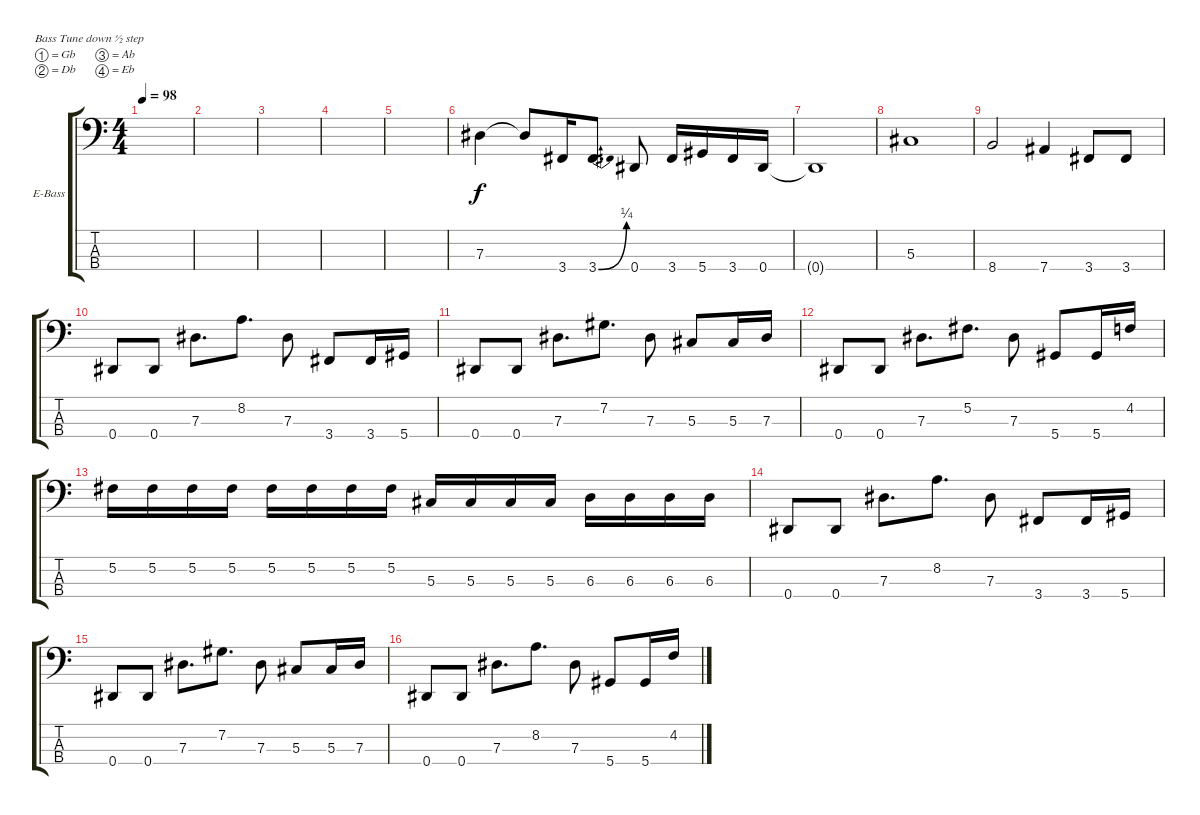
\bracketExtendMode groupsimilarinstruments
\firstSystemTrackNameOrientation horizontal
\otherSystemsTrackNameOrientation horizontal
\track ("Electric Bass" "E-Bass") {instrument electricbassfinger}
\staff {score tabs}
\tuning (Gb2 Db2 Ab1 Eb1)
\ts (4 4)
\tempo 98
\clef f4
\ks c
|
|
|
|
|
7.3.4 7.3{t}.8 3.4.16 3.4{be (bend 0 0 28.799999999999997 1)}.8{d} 0.4.8 3.4.16 5.4.16 3.4.16 0.4.16 |
0.4{t}.1 |
5.3.1 |
8.4.2{dy f} 7.4.4 3.4.8 3.4.8 |
0.4.8 0.4.8 7.3.8{d} 8.2.8{d} 7.3.8 3.4.8 3.4.16 5.4.16 |
0.4.8 0.4.8 7.3.8{d} 7.2.8{d} 7.3.8 5.3.8 5.3.16 7.3.16 |
0.4.8 0.4.8 7.3.8{d} 5.2.8{d} 7.3.8 5.4.8 5.4.16 4.2.16 |
5.2.16 5.2.16 5.2.16 5.2.16 5.2.16 5.2.16 5.2.16 5.2.16 5.3.16 5.3.16 5.3.16 5.3.16 6.3.16 6.3.16 6.3.16 6.3.16 |
0.4.8 0.4.8 7.3.8{d} 8.2.8{d} 7.3.8 3.4.8 3.4.16 5.4.16 |
0.4.8 0.4.8 7.3.8{d} 7.2.8{d} 7.3.8 5.3.8 5.3.16 7.3.16 |
0.4.8 0.4.8 7.3.8{d} 8.2.8{d} 7.3.8 5.4.8 5.4.16 4.2.16
